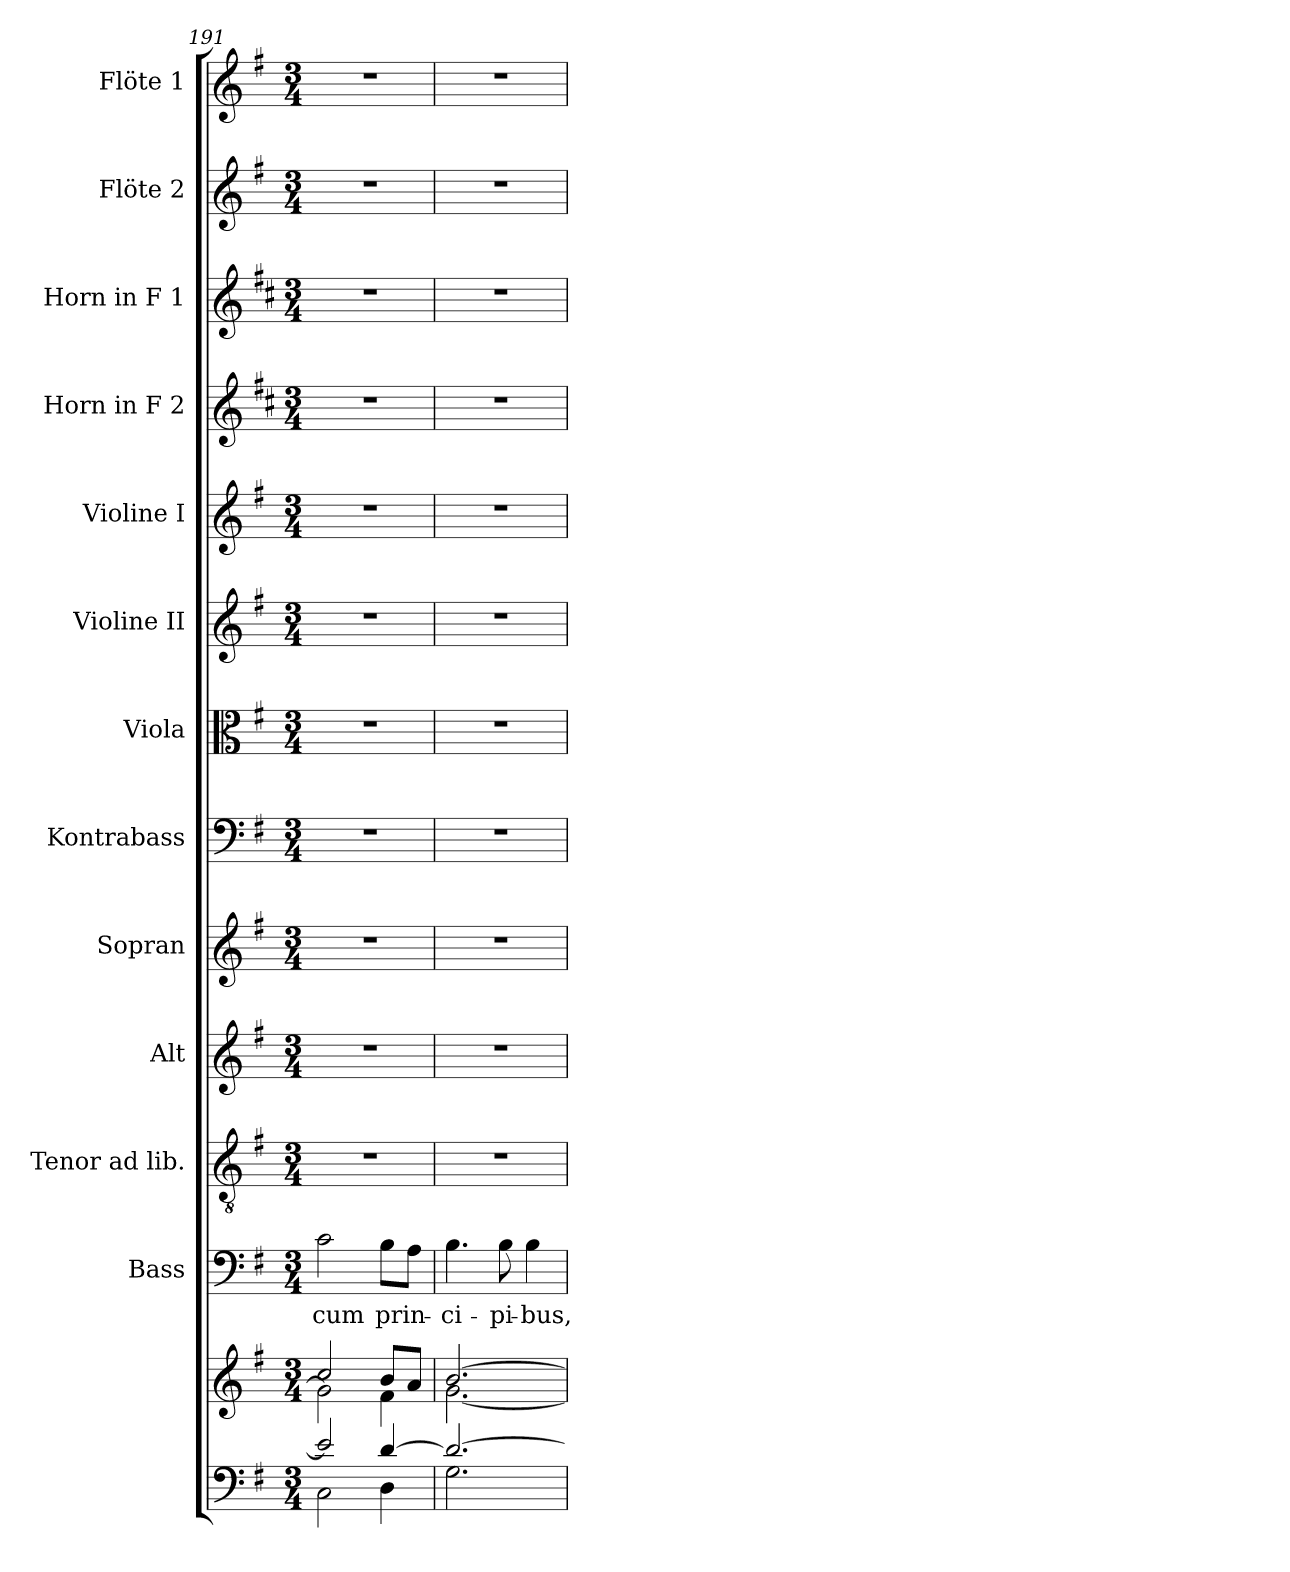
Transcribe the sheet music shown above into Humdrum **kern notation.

**kern	**kern	**kern	**text	**kern	**kern	**kern	**kern	**kern	**kern	**kern	**kern	**kern	**kern	**kern
*part13	*part13	*part12	*part12	*part11	*part10	*part9	*part8	*part7	*part6	*part5	*part4	*part3	*part2	*part1
*staff14	*staff13	*staff12	*staff12	*staff11	*staff10	*staff9	*staff8	*staff7	*staff6	*staff5	*staff4	*staff3	*staff2	*staff1
*	*	*I"Bass	*	*I"Tenor ad lib.	*I"Alt	*I"Sopran	*I"Kontrabass	*I"Viola	*I"Violine II	*I"Violine I	*I"Horn in F 2	*I"Horn in F 1	*I"Flöte 2	*I"Flöte 1
*	*	*I'B.	*	*I'T.	*I'A.	*I'S.	*I'Kb.	*I'Vla.	*I'Vl. II	*I'Vl. I	*	*	*I'Fl. 2	*I'Fl. 1
!!LO:PB:g=z
*clefF4	*clefG2	*clefF4	*	*clefGv2	*clefG2	*clefG2	*clefF4	*clefC3	*clefG2	*clefG2	*clefG2	*clefG2	*clefG2	*clefG2
*	*	*	*	*	*	*	*ITrd7c12	*	*	*	*ITrd4c7	*ITrd4c7	*	*
*k[f#]	*k[f#]	*k[f#]	*	*k[f#]	*k[f#]	*k[f#]	*k[f#]	*k[f#]	*k[f#]	*k[f#]	*k[f#]	*k[f#]	*k[f#]	*k[f#]
*G:	*G:	*G:	*	*G:	*G:	*G:	*G:	*G:	*G:	*G:	*G:	*G:	*G:	*G:
*M3/4	*M3/4	*M3/4	*	*M3/4	*M3/4	*M3/4	*M3/4	*M3/4	*M3/4	*M3/4	*M3/4	*M3/4	*M3/4	*M3/4
=191	=191	=191	=191	=191	=191	=191	=191	=191	=191	=191	=191	=191	=191	=191
*^	*^	*	*	*	*	*	*	*	*	*	*	*	*	*
!	!	!	!	!	!LO:LY:b	!	!	!	!	!	!	!	!	!	!	!
2e/]	2C\	2cc/	2g\]	2c\	cum	2.r	2.r	2.r	2.r	2.r	2.r	2.r	2.r	2.r	2.r	2.r
!	!	!	!	!	!LO:LY:b	!	!	!	!	!	!	!	!	!	!	!
[>4d/	4D\	8b/L	4f#\	8B\L	prin-	.	.	.	.	.	.	.	.	.	.	.
.	.	8a/J	.	8A\J	.	.	.	.	.	.	.	.	.	.	.	.
=192	=192	=192	=192	=192	=192	=192	=192	=192	=192	=192	=192	=192	=192	=192	=192	=192
!	!	!	!	!	!LO:LY:b	!	!	!	!	!	!	!	!	!	!	!
2.d/_	2.G\	[>2.b/	[<2.g\	4.B\	-ci-	2.r	2.r	2.r	2.r	2.r	2.r	2.r	2.r	2.r	2.r	2.r
!	!	!	!	!	!LO:LY:b	!	!	!	!	!	!	!	!	!	!	!
.	.	.	.	8B\	-pi-	.	.	.	.	.	.	.	.	.	.	.
!	!	!	!	!	!LO:LY:b	!	!	!	!	!	!	!	!	!	!	!
.	.	.	.	4B\	-bus,	.	.	.	.	.	.	.	.	.	.	.
*v	*v	*	*	*	*	*	*	*	*	*	*	*	*	*	*	*
*	*v	*v	*	*	*	*	*	*	*	*	*	*	*	*	*
=	=	=	=	=	=	=	=	=	=	=	=	=	=	=
*-	*-	*-	*-	*-	*-	*-	*-	*-	*-	*-	*-	*-	*-	*-
